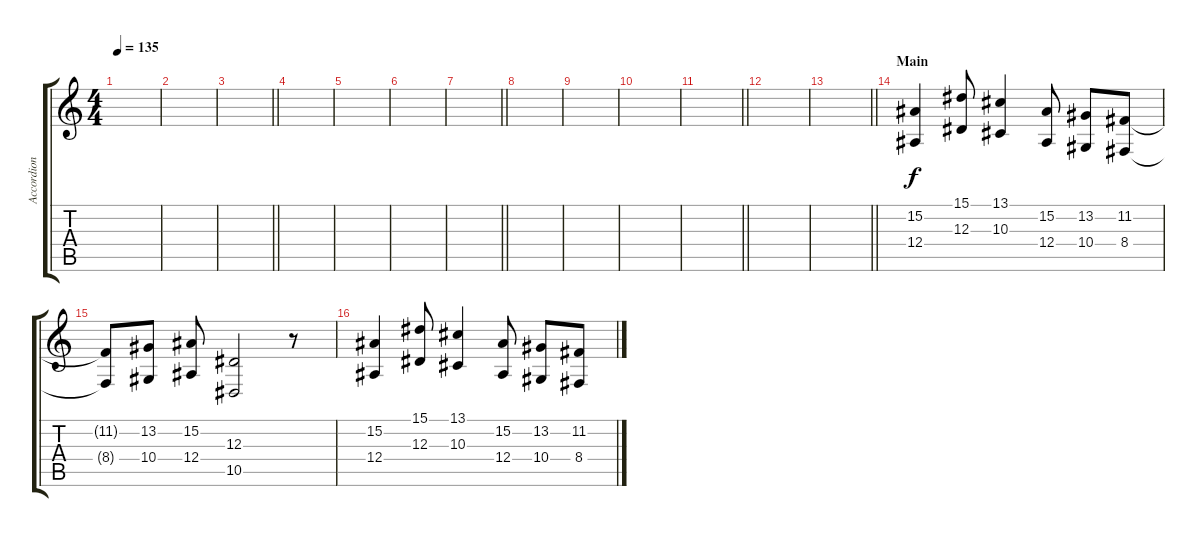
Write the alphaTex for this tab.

\track ("Accordion" "Accordion") {instrument accordion}
\staff {score tabs}
\tuning (C4 G3 Eb3 Bb2 F2 C2) {hide}
\ts (4 4)
\tempo 135
\clef g2
\ks c
|
|
\barLineRight lightlight
|
\section ("" "")
|
|
|
\barLineRight lightlight
|
\section ("" "")
|
|
|
\barLineRight lightlight
|
\section ("" "")
|
\barLineRight lightlight
|
\section ("" "Main")
(15.2 12.4).4 (15.1 12.3).8 (13.1 10.3).4 (15.2 12.4).8 (13.2 10.4).8 (11.2 8.4).8 |
(11.2{t} 8.4{t}).8 (13.2 10.4).8 (15.2 12.4).8 (12.3 10.5).2 r.8 |
(15.2 12.4).4 (15.1 12.3).8 (13.1 10.3).4 (15.2 12.4).8 (13.2 10.4).8 (11.2 8.4).8
